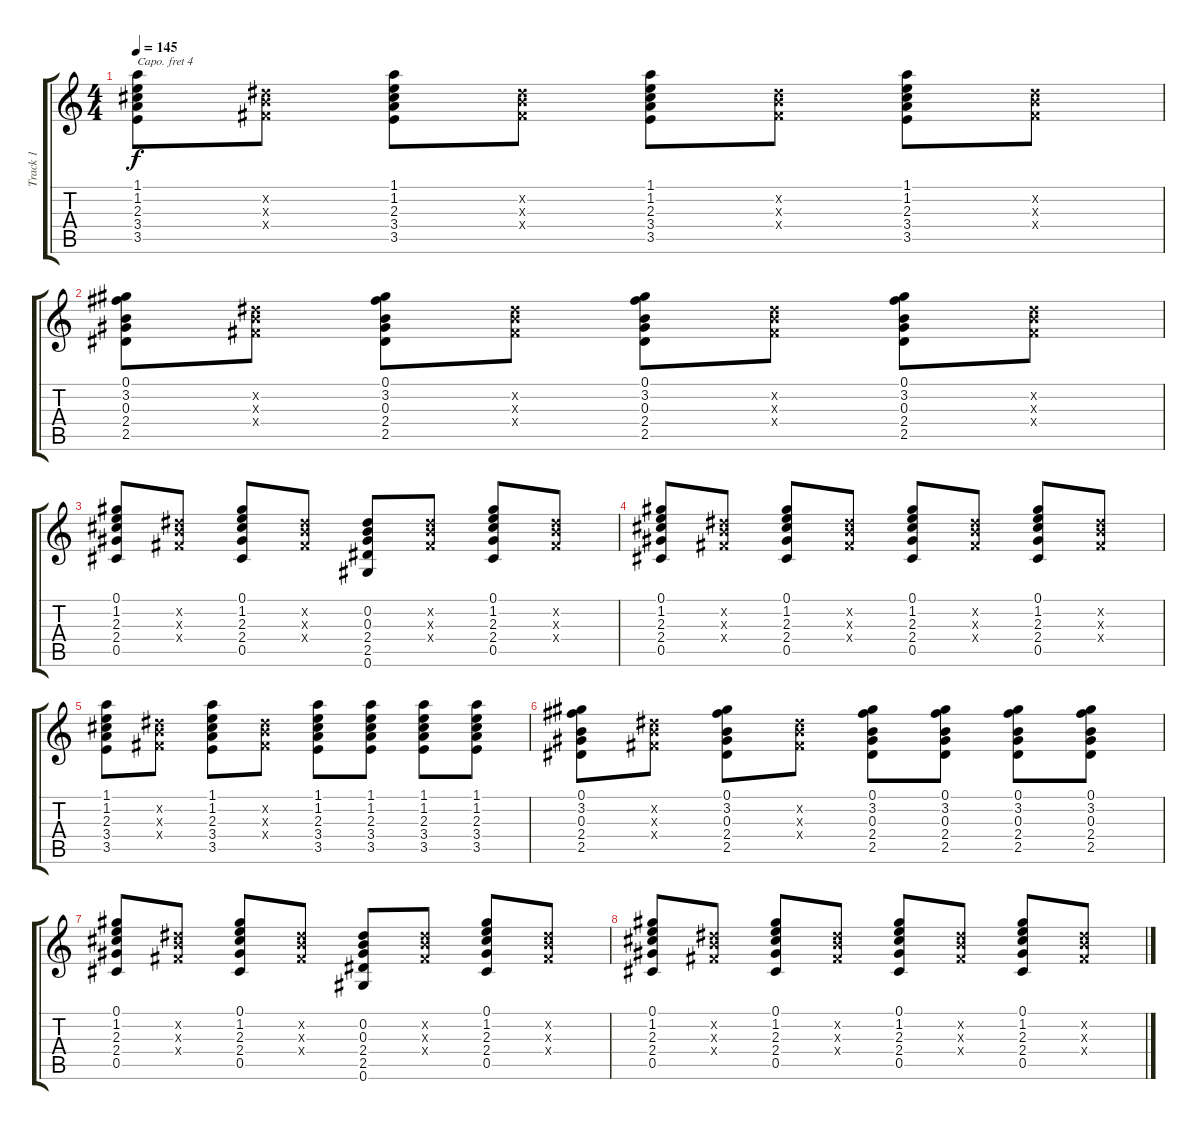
\track ("Track 1" "Track 1") {instrument acousticguitarnylon}
\staff {score tabs}
\capo 4
\tuning (E4 B3 G3 D3 A2 E2) {hide}
\ts (4 4)
\tempo 145
\clef g2
\ks c
(1.1 1.2 2.3 3.4 3.5).8{dy f} (0.2{x} 0.3{x} 0.4{x}).8 (1.1 1.2 2.3 3.4 3.5).8 (0.2{x} 0.3{x} 0.4{x}).8 (1.1 1.2 2.3 3.4 3.5).8 (0.2{x} 0.3{x} 0.4{x}).8 (1.1 1.2 2.3 3.4 3.5).8 (0.2{x} 0.3{x} 0.4{x}).8 |
(0.1 3.2 0.3 2.4 2.5).8 (0.2{x} 0.3{x} 0.4{x}).8 (0.1 3.2 0.3 2.4 2.5).8 (0.2{x} 0.3{x} 0.4{x}).8 (0.1 3.2 0.3 2.4 2.5).8 (0.2{x} 0.3{x} 0.4{x}).8 (0.1 3.2 0.3 2.4 2.5).8 (0.2{x} 0.3{x} 0.4{x}).8 |
(0.1 1.2 2.3 2.4 0.5).8 (0.2{x} 0.3{x} 0.4{x}).8 (0.1 1.2 2.3 2.4 0.5).8 (0.2{x} 0.3{x} 0.4{x}).8 (0.2 0.3 2.4 2.5 0.6).8 (0.2{x} 0.3{x} 0.4{x}).8 (0.1 1.2 2.3 2.4 0.5).8 (0.2{x} 0.3{x} 0.4{x}).8 |
(0.1 1.2 2.3 2.4 0.5).8 (0.2{x} 0.3{x} 0.4{x}).8 (0.1 1.2 2.3 2.4 0.5).8 (0.2{x} 0.3{x} 0.4{x}).8 (0.1 1.2 2.3 2.4 0.5).8 (0.2{x} 0.3{x} 0.4{x}).8 (0.1 1.2 2.3 2.4 0.5).8 (0.2{x} 0.3{x} 0.4{x}).8 |
(1.1 1.2 2.3 3.4 3.5).8 (0.2{x} 0.3{x} 0.4{x}).8 (1.1 1.2 2.3 3.4 3.5).8 (0.2{x} 0.3{x} 0.4{x}).8 (1.1 1.2 2.3 3.4 3.5).8 (1.1 1.2 2.3 3.4 3.5).8 (1.1 1.2 2.3 3.4 3.5).8 (1.1 1.2 2.3 3.4 3.5).8 |
(0.1 3.2 0.3 2.4 2.5).8 (0.2{x} 0.3{x} 0.4{x}).8 (0.1 3.2 0.3 2.4 2.5).8 (0.2{x} 0.3{x} 0.4{x}).8 (0.1 3.2 0.3 2.4 2.5).8 (0.1 3.2 0.3 2.4 2.5).8 (0.1 3.2 0.3 2.4 2.5).8 (0.1 3.2 0.3 2.4 2.5).8 |
(0.1 1.2 2.3 2.4 0.5).8 (0.2{x} 0.3{x} 0.4{x}).8 (0.1 1.2 2.3 2.4 0.5).8 (0.2{x} 0.3{x} 0.4{x}).8 (0.2 0.3 2.4 2.5 0.6).8 (0.2{x} 0.3{x} 0.4{x}).8 (0.1 1.2 2.3 2.4 0.5).8 (0.2{x} 0.3{x} 0.4{x}).8 |
(0.1 1.2 2.3 2.4 0.5).8 (0.2{x} 0.3{x} 0.4{x}).8 (0.1 1.2 2.3 2.4 0.5).8 (0.2{x} 0.3{x} 0.4{x}).8 (0.1 1.2 2.3 2.4 0.5).8 (0.2{x} 0.3{x} 0.4{x}).8 (0.1 1.2 2.3 2.4 0.5).8 (0.2{x} 0.3{x} 0.4{x}).8
